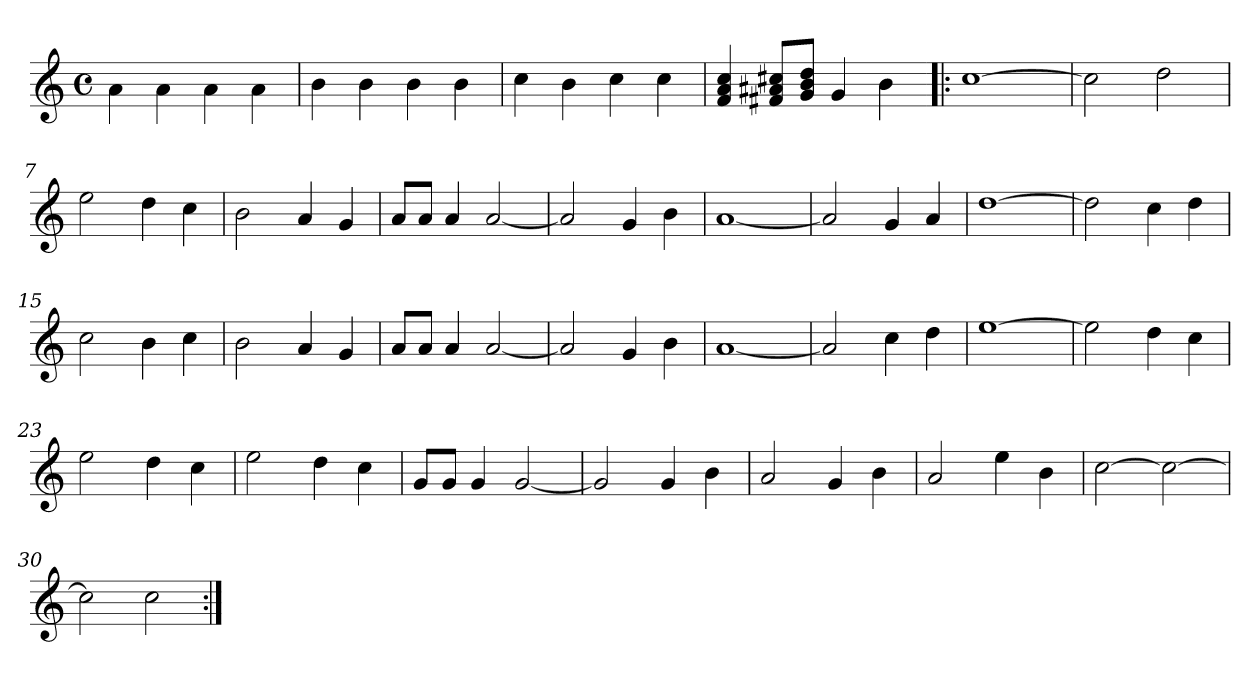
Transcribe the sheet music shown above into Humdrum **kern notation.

**kern
*part1
*staff1
*clefG2
*ITrd7c12
*k[]
*C:
*M4/4
*met(c)
=1
4A\
4A\
4A\
4A\
=2
4B\
4B\
4B\
4B\
=3
4c\
4B\
4c\
4c\
=4
4F/ 4A/ 4c/
8F#X/ 8A#X/ 8c#X/L
8G/ 8B/ 8d/J
4G/
4B\
!!LO:LB:g=z
=5!|:
[1c
=6
2c\]
2d\
=7
2e\
4d\
4c\
=8
2B\
4A/
4G/
!!LO:LB:g=z
=9
8A/L
8A/J
4A/
[2A/
=10
2A/]
4G/
4B\
=11
[1A
=12
2A/]
4G/
4A/
!!LO:LB:g=z
=13
[1d
=14
2d\]
4c\
4d\
=15
2c\
4B\
4c\
=16
2B\
4A/
4G/
!!LO:LB:g=z
=17
8A/L
8A/J
4A/
[2A/
=18
2A/]
4G/
4B\
=19
[1A
=20
2A/]
4c\
4d\
!!LO:LB:g=z
=21
[1e
=22
2e\]
4d\
4c\
=23
2e\
4d\
4c\
=24
2e\
4d\
4c\
!!LO:LB:g=z
=25
8G/L
8G/J
4G/
[2G/
=26
2G/]
4G/
4B\
=27
2A/
4G/
4B\
=28
2A/
4e\
4B\
!!LO:LB:g=z
=29
[2c\
2c\_
=30
2c\]
2c\
=:|!
*-
